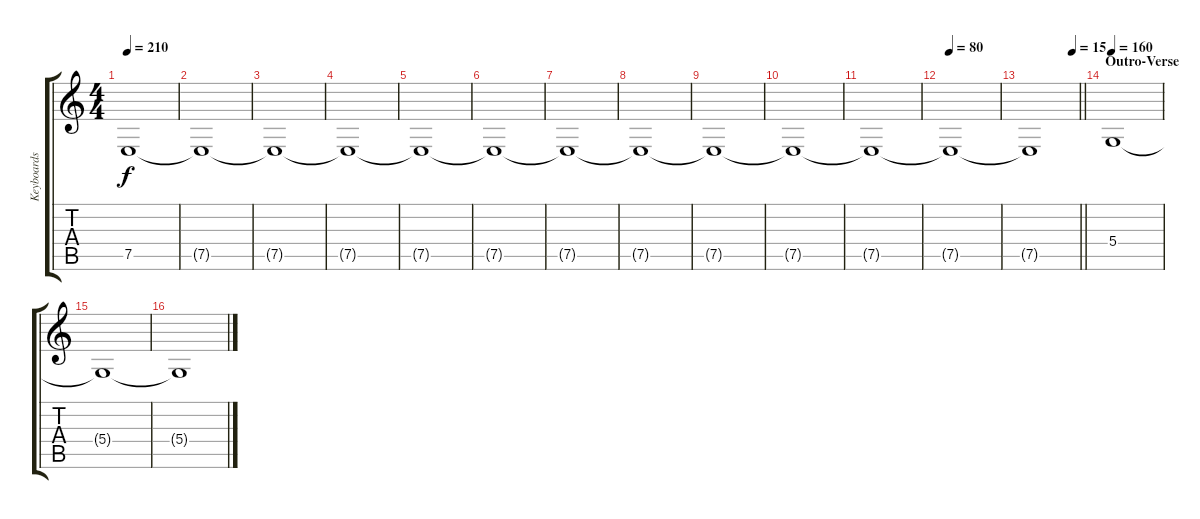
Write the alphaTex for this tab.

\track ("Keyboards" "Keyboards") {instrument stringensemble1}
\staff {score tabs}
\tuning (E4 B3 G3 D3 A2 E2) {hide}
\ts (4 4)
\tempo 210
\clef g2
\ks c
7.5{t}.1{dy f} |
7.5{t}.1 |
7.5{t}.1 |
7.5{t}.1 |
7.5{t}.1 |
7.5{t}.1 |
7.5{t}.1 |
7.5{t}.1 |
7.5{t}.1 |
7.5{t}.1 |
7.5{t}.1 |
\tempo 80
7.5{t}.1 |
\tempo (15 0.875)
\barLineRight lightlight
7.5{t}.1 |
\section ("" "Outro-Verse")
\tempo 160
5.4.1{volume 9} |
5.4{t}.1 |
5.4{t}.1
